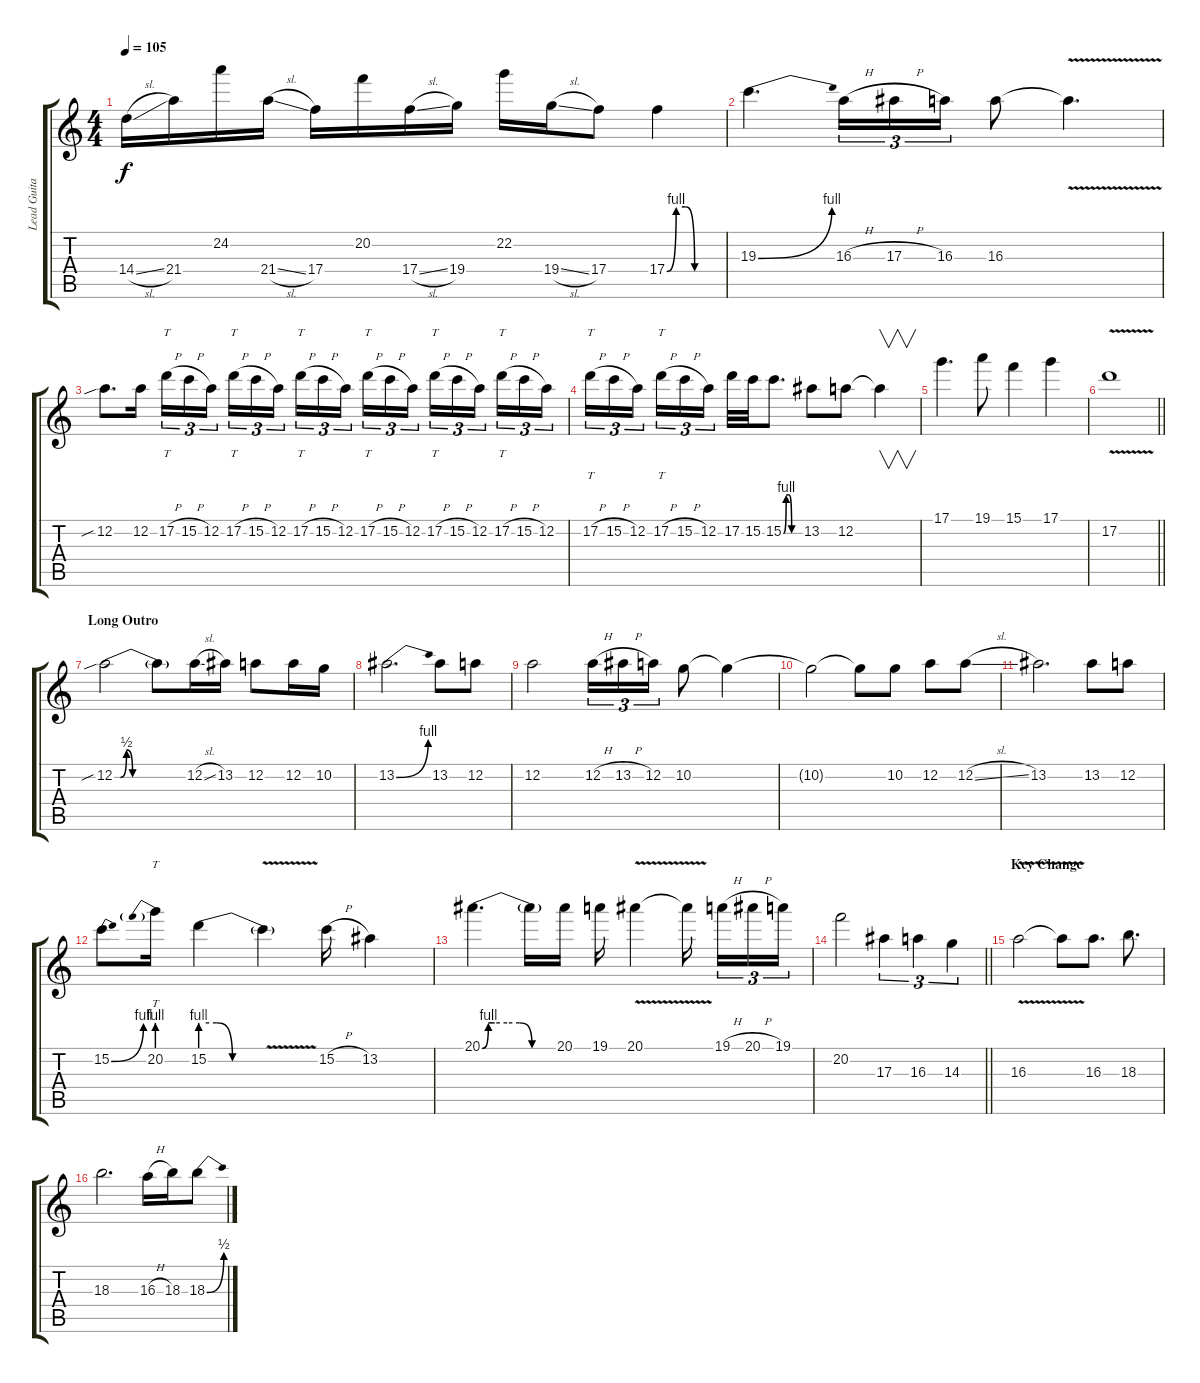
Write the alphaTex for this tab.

\track ("Lead Guitar 2" "Lead Guita") {instrument overdrivenguitar}
\staff {score tabs}
\tuning (D4 A3 F3 C3 G2 D2) {hide}
\ts (4 4)
\tempo 105
\clef g2
\ks c
14.4{sl}.16{dy f} 21.4.16 24.2.16 21.4{sl}.16 17.4.16 20.2.16 17.4{sl}.16 19.4.16 22.2.16 19.4{sl}.16 17.4.8 17.4{be (custom 0 0 10 4 20 4 30 0 60 0)}.4 |
19.3{be (bend 0 0 60 4)}.4{d} 16.3{h}.16{tu (3 2)} 17.3{h}.16{tu (3 2)} 16.3.16{tu (3 2)} 16.3.8 16.3{v t}.4{d} |
12.2{sib}.8{d} 12.2.16 17.2{h}.16{tt tu (3 2)} 15.2{h}.16{tu (3 2)} 12.2.16{tu (3 2) beam splitsecondary} 17.2{h}.16{tt tu (3 2)} 15.2{h}.16{tu (3 2)} 12.2.16{tu (3 2)} 17.2{h}.16{tt tu (3 2)} 15.2{h}.16{tu (3 2)} 12.2.16{tu (3 2) beam splitsecondary} 17.2{h}.16{tt tu (3 2)} 15.2{h}.16{tu (3 2)} 12.2.16{tu (3 2)} 17.2{h}.16{tt tu (3 2)} 15.2{h}.16{tu (3 2)} 12.2.16{tu (3 2) beam splitsecondary} 17.2{h}.16{tt tu (3 2)} 15.2{h}.16{tu (3 2)} 12.2.16{tu (3 2)} |
17.2{h}.16{tt tu (3 2)} 15.2{h}.16{tu (3 2)} 12.2.16{tu (3 2) beam splitsecondary} 17.2{h}.16{tt tu (3 2)} 15.2{h}.16{tu (3 2)} 12.2.16{tu (3 2)} 17.2.32 15.2.32 15.2{be (custom 0 0 10 4 20 4 30 0 60 0)}.8{d} 13.2.8 12.2.8 12.2{t}.4{v} |
17.1.4{d} 19.1.8 15.1.4 17.1.4 |
\barLineRight lightlight
17.2{v}.1 |
\section ("" "Long Outro")
12.2{be (custom 0 0 5 0 10 2 15 0 30 0 60 0) sib}.2 12.2{t}.8 12.2{sl}.16 13.2.16 12.2.8 12.2.16 10.2.16 |
13.2{be (bend 0 0 60 4)}.2{d} 13.2.8 12.2.8 |
12.2.2 12.2{h}.16{tu (3 2)} 13.2{h}.16{tu (3 2)} 12.2.16{tu (3 2)} 10.2.8 10.2{t}.4 |
10.2{t}.2 10.2{t}.8 10.2.8 12.2.8 12.2{sl}.8 |
13.2.2{d} 13.2.8 12.2.8 |
15.2{be (bend 0 0 60 4)}.8 20.2{be (prebend 0 4 60 4)}.16{tt} 15.2{be (custom 0 4 15 4 30 0 60 0)}.4 15.2{v t}.4 15.2{h}.16 13.2.4 |
20.1{be (custom 0 0 5 4 10 4 20 4 30 4 40 0 60 0)}.4{d} 20.1{t}.16 20.1.16 19.1.16 20.1{v}.4 20.1{t}.16{beam splitsecondary} 19.1{h}.16{tu (3 2)} 20.1{h}.16{tu (3 2)} 19.1.16{tu (3 2)} |
\barLineRight lightlight
20.2.2 17.3.4{tu (3 2)} 16.3.4{tu (3 2)} 14.3.4{tu (3 2)} |
\section ("" "Key Change")
16.3{v}.2 16.3{t}.8 16.3.8{d} 18.3.8{d} |
18.3.2{d} 16.3{h}.16 18.3.16 18.3{be (bend 0 0 60 2)}.8
